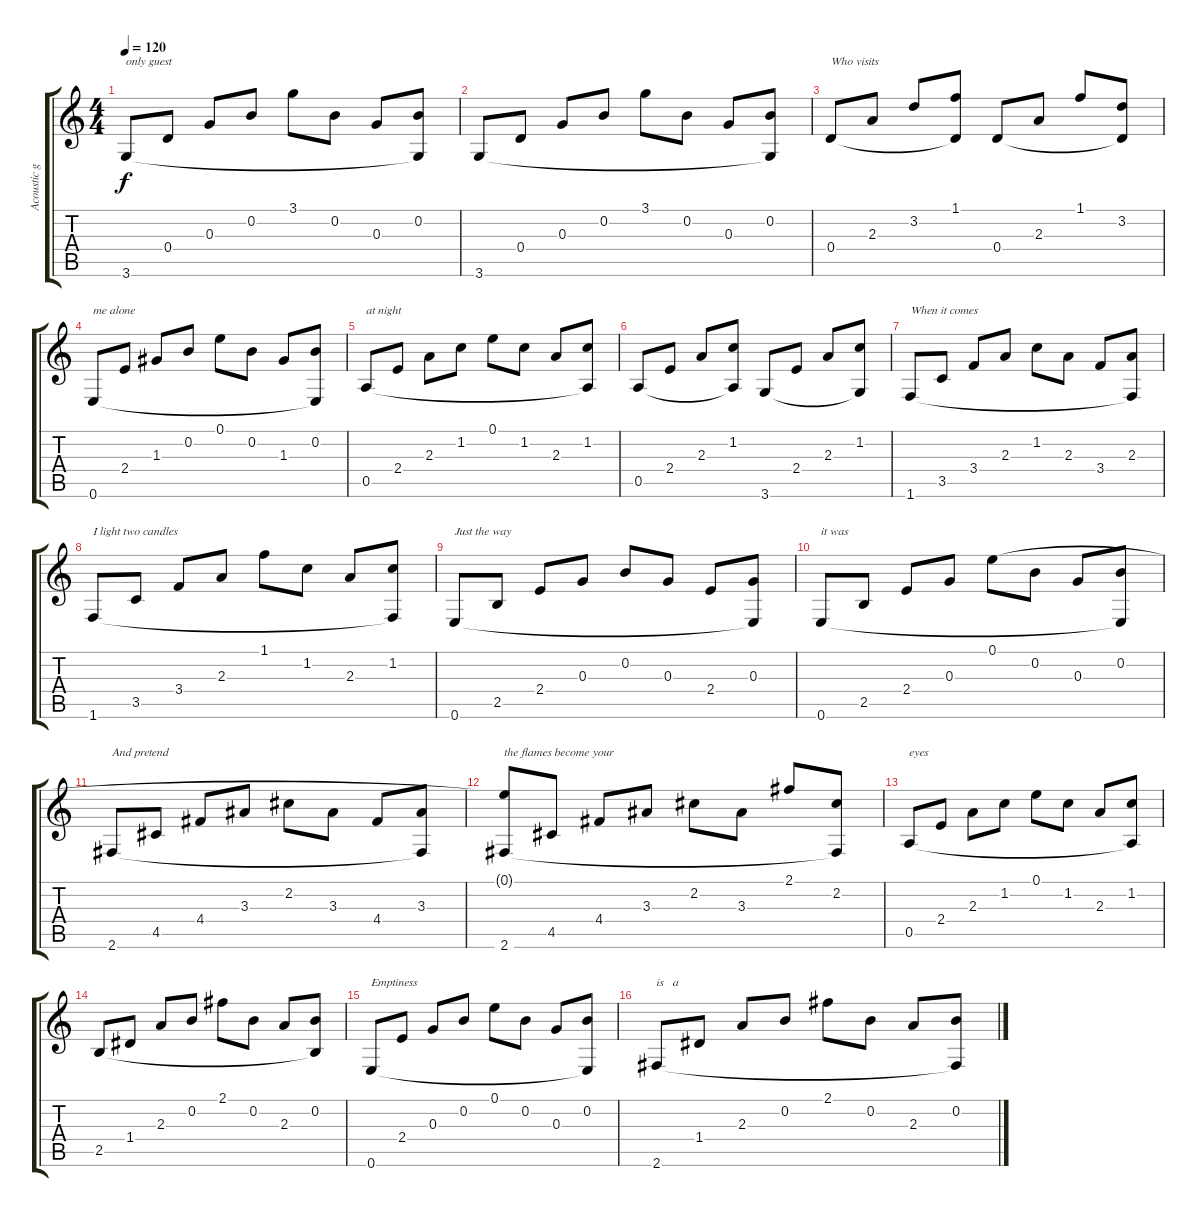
\track ("Acoustic guitar" "Acoustic g") {instrument acousticguitarnylon}
\staff {score tabs}
\tuning (E4 B3 G3 D3 A2 E2) {hide}
\ts (4 4)
\tempo 120
\clef g2
\ks c
3.6.8{txt "only guest" dy f} 0.4.8 0.3.8 0.2.8 3.1.8 0.2.8 0.3.8 (0.2 3.6{t}).8 |
3.6.8 0.4.8 0.3.8 0.2.8 3.1.8 0.2.8 0.3.8 (0.2 3.6{t}).8 |
0.4.8{txt "Who visits"} 2.3.8 3.2.8 (1.1 0.4{t}).8 0.4.8 2.3.8 1.1.8 (3.2 0.4{t}).8 |
0.6.8{txt "me alone"} 2.4.8 1.3.8 0.2.8 0.1.8 0.2.8 1.3.8 (0.2 0.6{t}).8 |
0.5.8{txt "at night"} 2.4.8 2.3.8 1.2.8 0.1.8 1.2.8 2.3.8 (1.2 0.5{t}).8 |
0.5.8 2.4.8 2.3.8 (1.2 0.5{t}).8 3.6.8 2.4.8 2.3.8 (1.2 3.6{t}).8 |
1.6.8{txt "When it comes "} 3.5.8 3.4.8 2.3.8 1.2.8 2.3.8 3.4.8 (2.3 1.6{t}).8 |
1.6.8{txt "I light two candles"} 3.5.8 3.4.8 2.3.8 1.1.8 1.2.8 2.3.8 (1.2 1.6{t}).8 |
0.6.8{txt "Just the way "} 2.5.8 2.4.8 0.3.8 0.2.8 0.3.8 2.4.8 (0.3 0.6{t}).8 |
0.6.8{txt "it was"} 2.5.8 2.4.8 0.3.8 0.1.8 0.2.8 0.3.8 (0.2 0.6{t}).8 |
2.6.8{txt "And pretend "} 4.5.8 4.4.8 3.3.8 2.2.8 3.3.8 4.4.8 (3.3 2.6{t}).8 |
(0.1{t} 2.6).8{txt "the flames become your"} 4.5.8 4.4.8 3.3.8 2.2.8 3.3.8 2.1.8 (2.2 2.6{t}).8 |
0.5.8{txt "eyes"} 2.4.8 2.3.8 1.2.8 0.1.8 1.2.8 2.3.8 (1.2 0.5{t}).8 |
2.5.8 1.4.8 2.3.8 0.2.8 2.1.8 0.2.8 2.3.8 (0.2 2.5{t}).8 |
0.6.8{txt "Emptiness"} 2.4.8 0.3.8 0.2.8 0.1.8 0.2.8 0.3.8 (0.2 0.6{t}).8 |
2.6.8{txt "is   a"} 1.4.8 2.3.8 0.2.8 2.1.8 0.2.8 2.3.8 (0.2 2.6{t}).8
